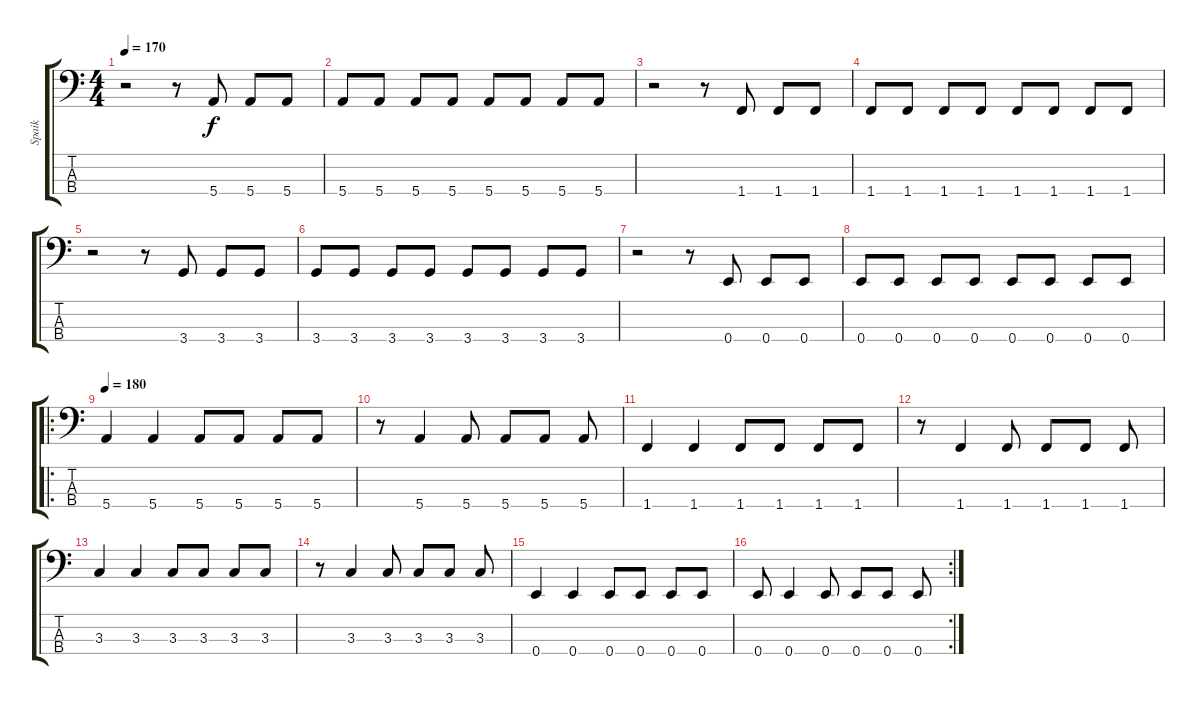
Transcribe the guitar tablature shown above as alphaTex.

\track ("Spaik" "Spaik") {instrument electricbassfinger}
\staff {score tabs}
\tuning (G2 D2 A1 E1) {hide}
\ts (4 4)
\tempo 170
\clef f4
\ks c
r.2{dy f} r.8 5.4.8 5.4.8 5.4.8 |
5.4.8 5.4.8 5.4.8 5.4.8 5.4.8 5.4.8 5.4.8 5.4.8 |
r.2 r.8 1.4.8 1.4.8 1.4.8 |
1.4.8 1.4.8 1.4.8 1.4.8 1.4.8 1.4.8 1.4.8 1.4.8 |
r.2 r.8 3.4.8 3.4.8 3.4.8 |
3.4.8 3.4.8 3.4.8 3.4.8 3.4.8 3.4.8 3.4.8 3.4.8 |
r.2 r.8 0.4.8 0.4.8 0.4.8 |
0.4.8 0.4.8 0.4.8 0.4.8 0.4.8 0.4.8 0.4.8 0.4.8 |
\ro
\tempo 180
5.4.4 5.4.4 5.4.8 5.4.8 5.4.8 5.4.8 |
r.8 5.4.4 5.4.8 5.4.8 5.4.8 5.4.8 |
1.4.4 1.4.4 1.4.8 1.4.8 1.4.8 1.4.8 |
r.8 1.4.4 1.4.8 1.4.8 1.4.8 1.4.8 |
3.3.4 3.3.4 3.3.8 3.3.8 3.3.8 3.3.8 |
r.8 3.3.4 3.3.8 3.3.8 3.3.8 3.3.8 |
0.4.4 0.4.4 0.4.8 0.4.8 0.4.8 0.4.8 |
\rc 2
0.4.8 0.4.4 0.4.8 0.4.8 0.4.8 0.4.8
